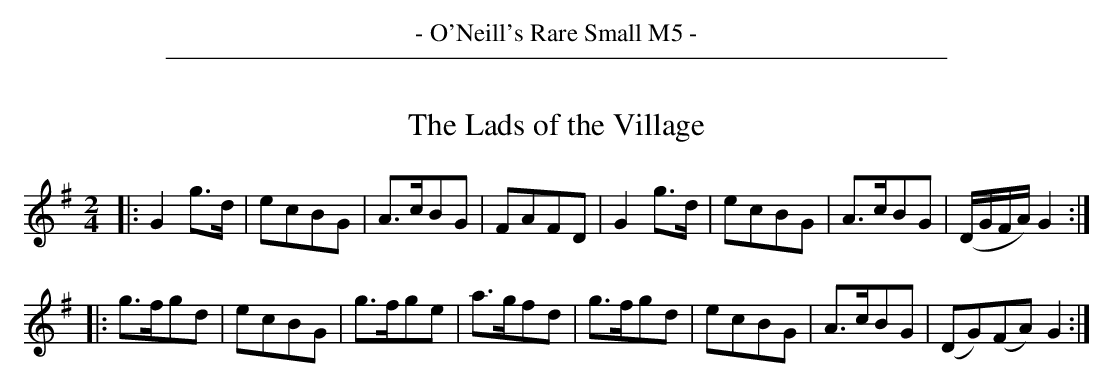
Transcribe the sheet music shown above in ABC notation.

X:1
T: The Lads of the Village
M: 2/4
L: 1/8
K: G
|:\
G2 g>d | ecBG | A>cBG | FAFD | G2 g>d | ecBG | A>cBG | (D/G/F/A/) G2 ::
g>fgd | ecBG | g>fge | a>gfd | g>fgd | ecBG | A>cBG | (DG)(FA) G2 :|
